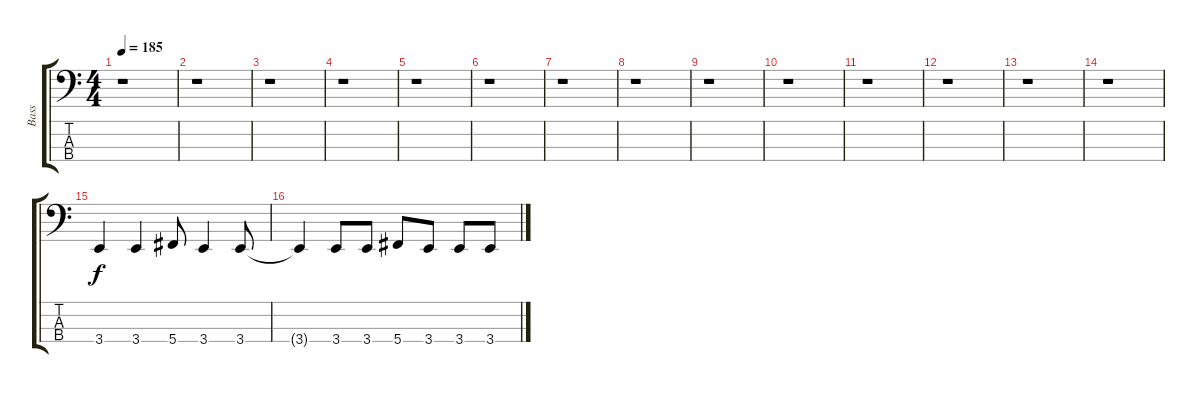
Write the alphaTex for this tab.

\track ("Bass" "Bass") {instrument electricbassfinger}
\staff {score tabs}
\tuning (Gb2 Db2 Ab1 Db1) {hide}
\ts (4 4)
\tempo 185
\clef f4
\ks c
r.1{dy fff} |
r.1 |
r.1 |
r.1 |
r.1 |
r.1 |
r.1 |
r.1 |
r.1 |
r.1 |
r.1 |
r.1 |
r.1 |
r.1 |
3.4.4{dy f volume 16} 3.4.4 5.4.8 3.4.4 3.4.8 |
3.4{t}.4 3.4.8 3.4.8 5.4.8 3.4.8 3.4.8 3.4.8
